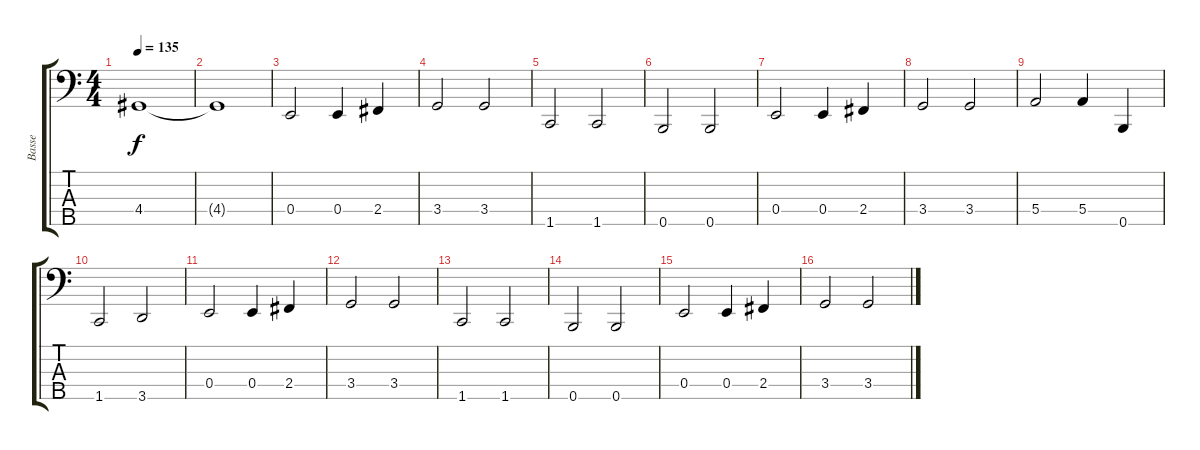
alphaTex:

\track ("Basse" "Basse") {instrument electricbasspick}
\staff {score tabs}
\tuning (G2 D2 A1 E1 B0) {hide}
\ts (4 4)
\tempo 135
\clef f4
\ks c
4.4.1{dy f} |
4.4{t}.1 |
0.4.2 0.4.4 2.4.4 |
3.4.2 3.4.2 |
1.5.2 1.5.2 |
0.5.2 0.5.2 |
0.4.2 0.4.4 2.4.4 |
3.4.2 3.4.2 |
5.4.2 5.4.4 0.5.4 |
1.5.2 3.5.2 |
0.4.2 0.4.4 2.4.4 |
3.4.2 3.4.2 |
1.5.2 1.5.2 |
0.5.2 0.5.2 |
0.4.2 0.4.4 2.4.4 |
3.4.2 3.4.2
